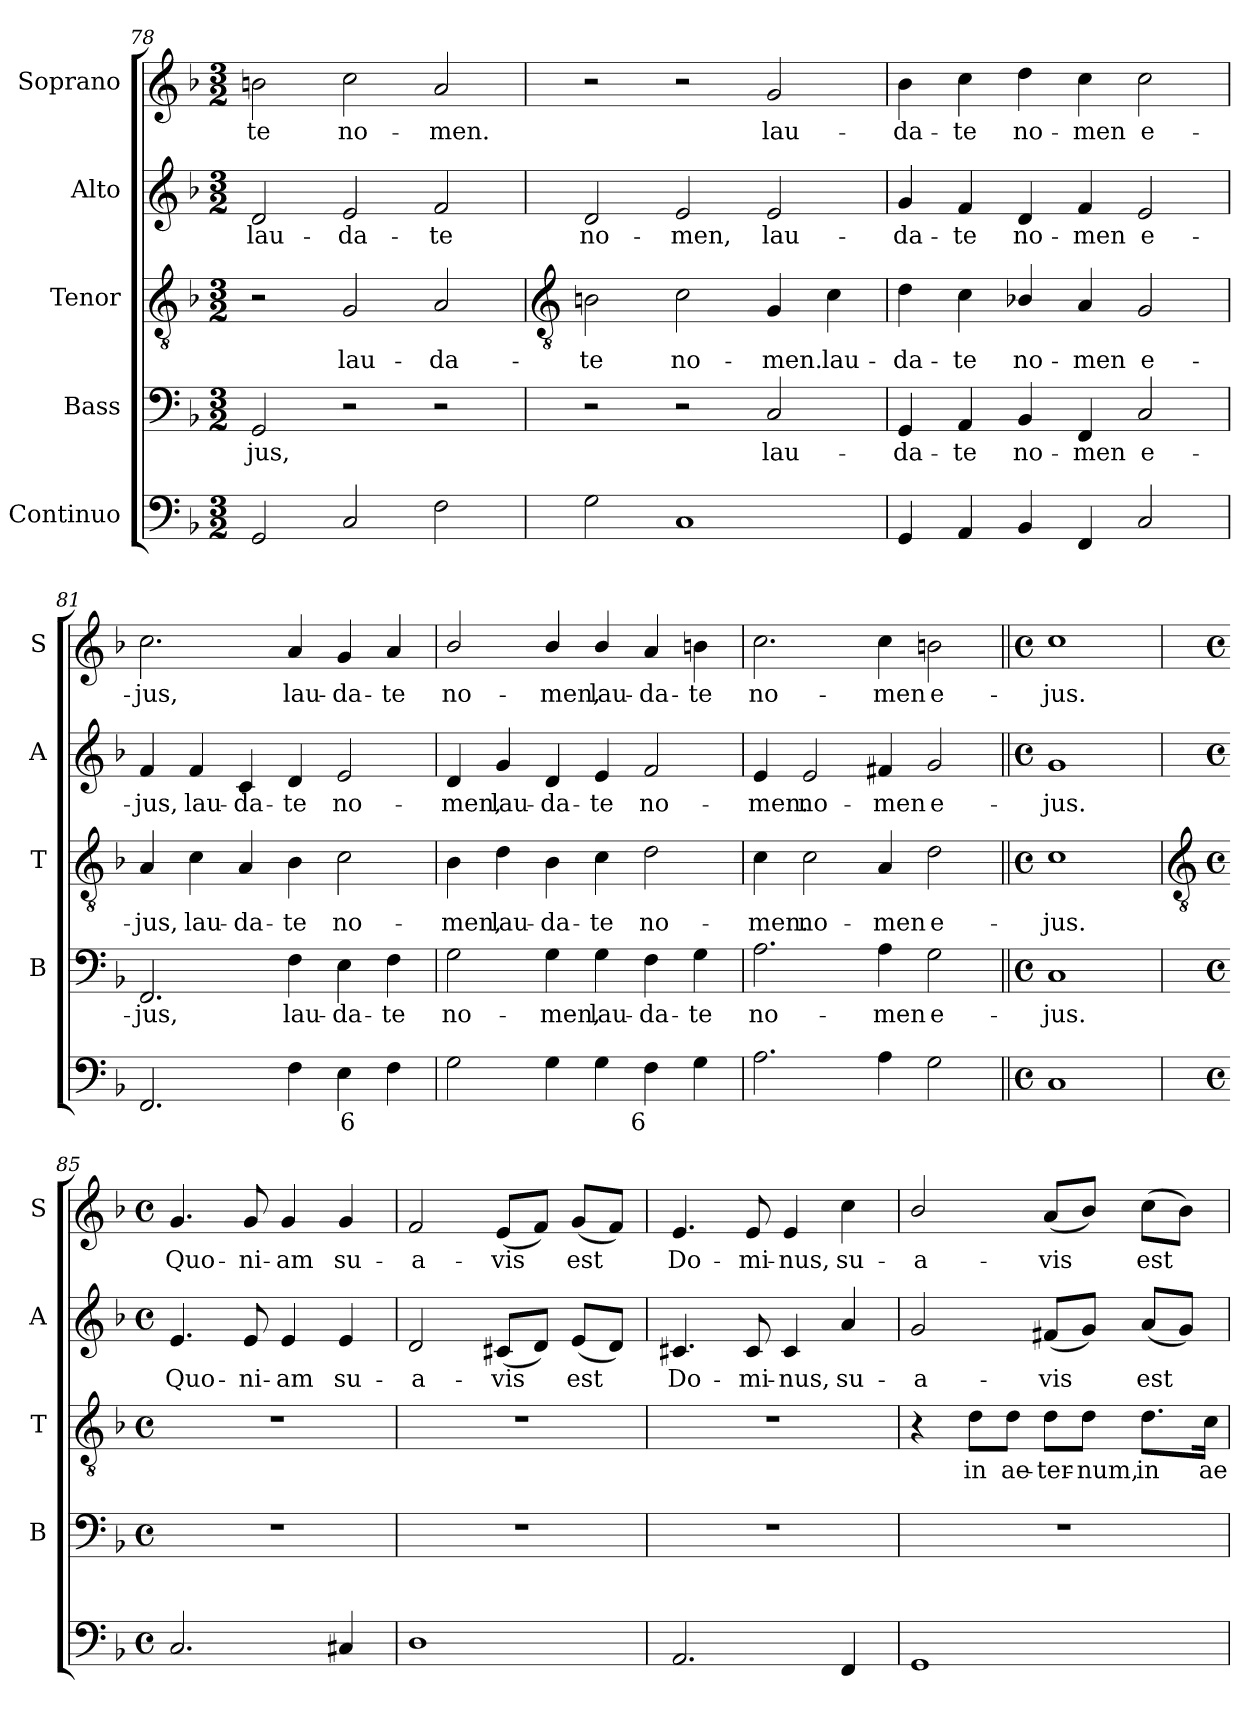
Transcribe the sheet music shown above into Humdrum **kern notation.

**kern	**text	**kern	**text	**kern	**text	**kern	**text	**kern	**text
*part5	*part5	*part4	*part4	*part3	*part3	*part2	*part2	*part1	*part1
*staff5	*staff5	*staff4	*staff4	*staff3	*staff3	*staff2	*staff2	*staff1	*staff1
*I"Continuo	*	*I"Bass	*	*I"Tenor	*	*I"Alto	*	*I"Soprano	*
*	*	*I'B	*	*I'T	*	*I'A	*	*I'S	*
*clefF4	*	*clefF4	*	*clefGv2	*	*clefG2	*	*clefG2	*
*k[b-]	*	*k[b-]	*	*k[b-]	*	*k[b-]	*	*k[b-]	*
*F:	*	*F:	*	*F:	*	*F:	*	*F:	*
*M3/2	*	*M3/2	*	*M3/2	*	*M3/2	*	*M3/2	*
=78	=78	=78	=78	=78	=78	=78	=78	=78	=78
!	!	!	!LO:LY:b	!	!	!	!LO:LY:b	!	!LO:LY:b
2GG	.	2GG	-jus,	2r	.	2d	lau-	2bn	-te
!	!	!	!	!	!LO:LY:b	!	!LO:LY:b	!	!LO:LY:b
2C	.	2r	.	2G	lau-	2e	-da-	2cc	no-
!	!	!	!	!	!LO:LY:b	!	!LO:LY:b	!	!LO:LY:b
2F	.	2r	.	2A	-da-	2f	-te	2a	-men.
!!LO:LB:g=z
=79	=79	=79	=79	=79	=79	=79	=79	=79	=79
*	*	*	*	*clefGv2	*	*	*	*	*
!	!	!	!	!	!LO:LY:b	!	!LO:LY:b	!	!
2G	.	2r	.	2Bn	-te	2d	no-	2r	.
!	!	!	!	!	!LO:LY:b	!	!LO:LY:b	!	!
1C	.	2r	.	2c	no-	2e	-men,	2r	.
!	!	!	!LO:LY:b	!	!LO:LY:b	!	!LO:LY:b	!	!LO:LY:b
.	.	2C	lau-	4G	-men.	2e	lau-	2g	lau-
!	!	!	!	!	!LO:LY:b	!	!	!	!
.	.	.	.	4c	lau-	.	.	.	.
=80	=80	=80	=80	=80	=80	=80	=80	=80	=80
!	!	!	!LO:LY:b	!	!LO:LY:b	!	!LO:LY:b	!	!LO:LY:b
4GG	.	4GG	-da-	4d	-da-	4g	-da-	4b-	-da-
!	!	!	!LO:LY:b	!	!LO:LY:b	!	!LO:LY:b	!	!LO:LY:b
4AA	.	4AA	-te	4c	-te	4f	-te	4cc	-te
!	!	!	!LO:LY:b	!	!LO:LY:b	!	!LO:LY:b	!	!LO:LY:b
4BB-	.	4BB-	no-	4B-X/	no-	4d	no-	4dd	no-
!	!	!	!LO:LY:b	!	!LO:LY:b	!	!LO:LY:b	!	!LO:LY:b
4FF	.	4FF	-men	4A	-men	4f	-men	4cc	-men
!	!	!	!LO:LY:b	!	!LO:LY:b	!	!LO:LY:b	!	!LO:LY:b
2C	.	2C	e-	2G	e-	2e	e-	2cc	e-
=81	=81	=81	=81	=81	=81	=81	=81	=81	=81
!	!	!	!LO:LY:b	!	!LO:LY:b	!	!LO:LY:b	!	!LO:LY:b
2.FF	.	2.FF	-jus,	4A	-jus,	4f	-jus,	2.cc	-jus,
!	!	!	!	!	!LO:LY:b	!	!LO:LY:b	!	!
.	.	.	.	4c	lau-	4f	lau-	.	.
!	!	!	!	!	!LO:LY:b	!	!LO:LY:b	!	!
.	.	.	.	4A	-da-	4c	-da-	.	.
!	!	!	!LO:LY:b	!	!LO:LY:b	!	!LO:LY:b	!	!LO:LY:b
4F	.	4F	lau-	4B-	-te	4d	-te	4a	lau-
!	!LO:LY:b	!	!LO:LY:b	!	!LO:LY:b	!	!LO:LY:b	!	!LO:LY:b
4E	6	4E	-da-	2c	no-	2e	no-	4g	-da-
!	!	!	!LO:LY:b	!	!	!	!	!	!LO:LY:b
4F	.	4F	-te	.	.	.	.	4a	-te
=82	=82	=82	=82	=82	=82	=82	=82	=82	=82
!	!	!	!LO:LY:b	!	!LO:LY:b	!	!LO:LY:b	!	!LO:LY:b
2G	.	2G	no-	4B-	-men,	4d	-men,	2b-/	no-
!	!	!	!	!	!LO:LY:b	!	!LO:LY:b	!	!
.	.	.	.	4d	lau-	4g	lau-	.	.
!	!	!	!LO:LY:b	!	!LO:LY:b	!	!LO:LY:b	!	!LO:LY:b
4G	.	4G	-men,	4B-	-da-	4d	-da-	4b-/	-men,
!	!	!	!LO:LY:b	!	!LO:LY:b	!	!LO:LY:b	!	!LO:LY:b
4G	.	4G	lau-	4c	-te	4e	-te	4b-/	lau-
!	!LO:LY:b	!	!LO:LY:b	!	!LO:LY:b	!	!LO:LY:b	!	!LO:LY:b
4F	6	4F	-da-	2d	no-	2f	no-	4a	-da-
!	!	!	!LO:LY:b	!	!	!	!	!	!LO:LY:b
4G	.	4G	-te	.	.	.	.	4bn	-te
=83	=83	=83	=83	=83	=83	=83	=83	=83	=83
!	!	!	!LO:LY:b	!	!LO:LY:b	!	!LO:LY:b	!	!LO:LY:b
2.A	.	2.A	no-	4c	-men.	4e	-men.	2.cc	no-
!	!	!	!	!	!LO:LY:b	!	!LO:LY:b	!	!
.	.	.	.	2c	no-	2e	no-	.	.
!	!	!	!LO:LY:b	!	!LO:LY:b	!	!LO:LY:b	!	!LO:LY:b
4A	.	4A	-men	4A	-men	4f#X	-men	4cc	-men
!	!	!	!LO:LY:b	!	!LO:LY:b	!	!LO:LY:b	!	!LO:LY:b
2G	.	2G	e-	2d	e-	2g	e-	2bn	e-
=84||	=84||	=84||	=84||	=84||	=84||	=84||	=84||	=84||	=84||
*M4/4	*	*M4/4	*	*M4/4	*	*M4/4	*	*M4/4	*
*met(c)	*	*met(c)	*	*met(c)	*	*met(c)	*	*met(c)	*
!	!	!	!LO:LY:b	!	!LO:LY:b	!	!LO:LY:b	!	!LO:LY:b
1C	.	1C	-jus.	1c	-jus.	1g	-jus.	1cc	-jus.
!!LO:LB:g=z
=85	=85	=85	=85	=85	=85	=85	=85	=85	=85
*	*	*	*	*clefGv2	*	*	*	*	*
*M4/4	*	*M4/4	*	*M4/4	*	*M4/4	*	*M4/4	*
*met(c)	*	*met(c)	*	*met(c)	*	*met(c)	*	*met(c)	*
!	!	!	!	!	!	!	!LO:LY:b	!	!LO:LY:b
2.C	.	1r	.	1r	.	4.e	Quo-	4.g	Quo-
!	!	!	!	!	!	!	!LO:LY:b	!	!LO:LY:b
.	.	.	.	.	.	8e	-ni-	8g	-ni-
!	!	!	!	!	!	!	!LO:LY:b	!	!LO:LY:b
.	.	.	.	.	.	4e	-am	4g	-am
!	!	!	!	!	!	!	!LO:LY:b	!	!LO:LY:b
4C#X	.	.	.	.	.	4e	su-	4g	su-
=86	=86	=86	=86	=86	=86	=86	=86	=86	=86
!	!	!	!	!	!	!	!LO:LY:b	!	!LO:LY:b
1D	.	1r	.	1r	.	2d	-a-	2f	-a-
!	!	!	!	!	!	!	!LO:LY:b	!	!LO:LY:b
.	.	.	.	.	.	(<8c#XL	-vis	(<8eL	-vis
.	.	.	.	.	.	8dJ)	.	8fJ)	.
!	!	!	!	!	!	!	!LO:LY:b	!	!LO:LY:b
.	.	.	.	.	.	(<8eL	est	(<8gL	est
.	.	.	.	.	.	8dJ)	.	8fJ)	.
=87	=87	=87	=87	=87	=87	=87	=87	=87	=87
!	!	!	!	!	!	!	!LO:LY:b	!	!LO:LY:b
2.AA	.	1r	.	1r	.	4.c#X	Do-	4.e	Do-
!	!	!	!	!	!	!	!LO:LY:b	!	!LO:LY:b
.	.	.	.	.	.	8c#	-mi-	8e	-mi-
!	!	!	!	!	!	!	!LO:LY:b	!	!LO:LY:b
.	.	.	.	.	.	4c#	-nus,	4e	-nus,
!	!	!	!	!	!	!	!LO:LY:b	!	!LO:LY:b
4FF	.	.	.	.	.	4a	su-	4cc	su-
=88	=88	=88	=88	=88	=88	=88	=88	=88	=88
!	!	!	!	!	!	!	!LO:LY:b	!	!LO:LY:b
1GG	.	1r	.	4r	.	2g	-a-	2b-/	-a-
!	!	!	!	!	!LO:LY:b	!	!	!	!
.	.	.	.	8d\L	in	.	.	.	.
!	!	!	!	!	!LO:LY:b	!	!	!	!
.	.	.	.	8d\J	ae-	.	.	.	.
!	!	!	!	!	!LO:LY:b	!	!LO:LY:b	!	!LO:LY:b
.	.	.	.	8d\L	-ter-	(<8f#XL	-vis	(<8aL	-vis
!	!	!	!	!	!LO:LY:b	!	!	!	!
.	.	.	.	8d\J	-num,	8gJ)	.	8b-J)	.
!	!	!	!	!	!LO:LY:b	!	!LO:LY:b	!	!LO:LY:b
.	.	.	.	8.d\L	in	(<8aL	est	(>8ccL	est
.	.	.	.	.	.	8gJ)	.	8b-J)	.
!	!	!	!	!	!LO:LY:b	!	!	!	!
.	.	.	.	16c\Jk	ae-	.	.	.	.
=	=	=	=	=	=	=	=	=	=
*-	*-	*-	*-	*-	*-	*-	*-	*-	*-
